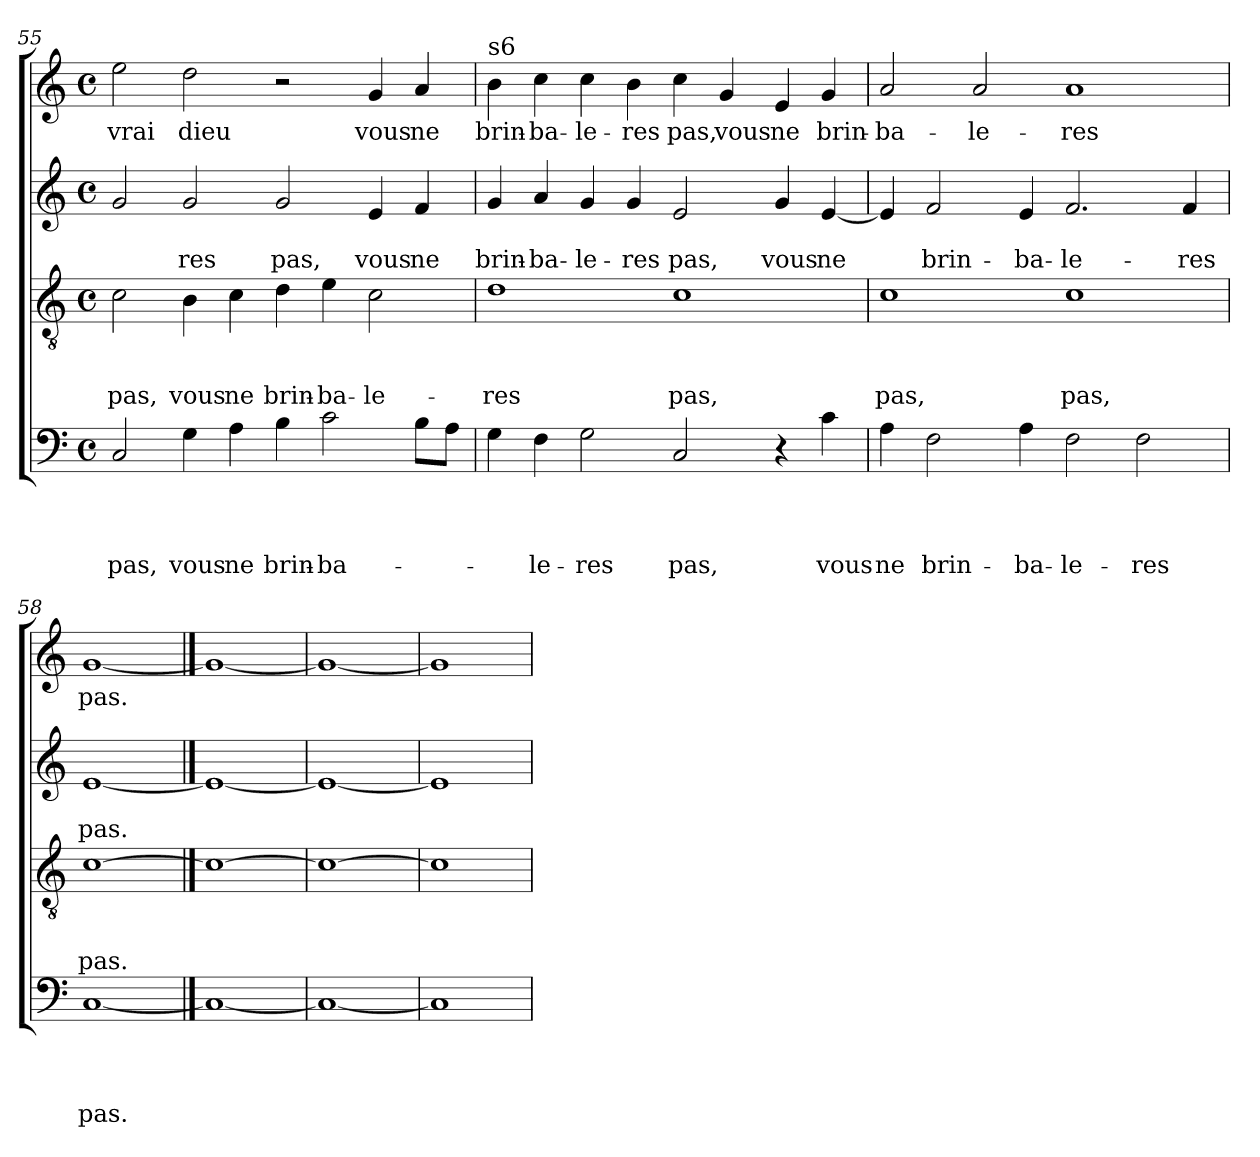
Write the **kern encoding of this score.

**kern	**text	**text	**text	**text	**kern	**text	**text	**text	**kern	**text	**text	**kern	**text
*part4	*part4	*part4	*part4	*part4	*part3	*part3	*part3	*part3	*part2	*part2	*part2	*part1	*part1
*staff4	*staff4	*staff4	*staff4	*staff4	*staff3	*staff3	*staff3	*staff3	*staff2	*staff2	*staff2	*staff1	*staff1
*clefF4	*	*	*	*	*clefGv2	*	*	*	*clefG2	*	*	*clefG2	*
*k[]	*	*	*	*	*k[]	*	*	*	*k[]	*	*	*k[]	*
*C:	*	*	*	*	*C:	*	*	*	*C:	*	*	*C:	*
*M4/4	*	*	*	*	*M4/4	*	*	*	*M4/4	*	*	*M4/4	*
*met(c)	*	*	*	*	*met(c)	*	*	*	*met(c)	*	*	*met(c)	*
=55	=55	=55	=55	=55	=55	=55	=55	=55	=55	=55	=55	=55	=55
!	!	!	!	!LO:LY:b	!	!	!	!LO:LY:b	!	!	!	!	!LO:LY:b
2C/	.	.	.	pas,	2c\	.	.	pas,	2g/	.	.	2ee\	vrai
!	!	!	!	!LO:LY:b	!	!	!	!LO:LY:b	!	!	!LO:LY:b	!	!LO:LY:b
4G\	.	.	.	vous	4B\	.	.	vous	2g/	.	-res	2dd\	dieu
!	!	!	!	!LO:LY:b	!	!	!	!LO:LY:b	!	!	!	!	!
4A\	.	.	.	ne	4c\	.	.	ne	.	.	.	.	.
!	!	!	!	!LO:LY:b	!	!	!	!LO:LY:b	!	!	!LO:LY:b	!	!
4B\	.	.	.	brin-	4d\	.	.	brin-	2g/	.	pas,	2r	.
!	!	!	!	!LO:LY:b	!	!	!	!LO:LY:b	!	!	!	!	!
2c\	.	.	.	-ba-	4e\	.	.	-ba-	.	.	.	.	.
!	!	!	!	!	!	!	!	!LO:LY:b	!	!	!LO:LY:b	!	!LO:LY:b
.	.	.	.	.	2c\	.	.	-le-	4e/	.	vous	4g/	vous
!	!	!	!	!	!	!	!	!	!	!	!LO:LY:b	!	!LO:LY:b
8B\L	.	.	.	.	.	.	.	.	4f/	.	ne	4a/	ne
8A\J	.	.	.	.	.	.	.	.	.	.	.	.	.
!!LO:LB:g=z
=56	=56	=56	=56	=56	=56	=56	=56	=56	=56	=56	=56	=56	=56
!	!	!	!	!	!	!	!	!	!	!	!	!LO:TX:a:t=s6	!
!	!	!	!	!	!	!	!	!LO:LY:b	!	!	!LO:LY:b	!	!LO:LY:b
4G\	.	.	.	.	1d	.	.	-res	4g/	.	brin-	4b\	brin-
!	!	!	!	!LO:LY:b	!	!	!	!	!	!	!LO:LY:b	!	!LO:LY:b
4F\	.	.	.	-le-	.	.	.	.	4a/	.	-ba-	4cc\	-ba-
!	!	!	!	!LO:LY:b	!	!	!	!	!	!	!LO:LY:b	!	!LO:LY:b
2G\	.	.	.	-res	.	.	.	.	4g/	.	-le-	4cc\	-le-
!	!	!	!	!	!	!	!	!	!	!	!LO:LY:b	!	!LO:LY:b
.	.	.	.	.	.	.	.	.	4g/	.	-res	4b\	-res
!	!	!	!	!LO:LY:b	!	!	!	!LO:LY:b	!	!	!LO:LY:b	!	!LO:LY:b
2C/	.	.	.	pas,	1c	.	.	pas,	2e/	.	pas,	4cc\	pas,
!	!	!	!	!	!	!	!	!	!	!	!	!	!LO:LY:b
.	.	.	.	.	.	.	.	.	.	.	.	4g/	vous
!	!	!	!	!	!	!	!	!	!	!	!LO:LY:b	!	!LO:LY:b
4r	.	.	.	.	.	.	.	.	4g/	.	vous	4e/	ne
!	!	!	!	!LO:LY:b	!	!	!	!	!	!	!LO:LY:b	!	!LO:LY:b
4c\	.	.	.	vous	.	.	.	.	[<4e/	.	ne	4g/	brin-
=57	=57	=57	=57	=57	=57	=57	=57	=57	=57	=57	=57	=57	=57
!	!	!	!	!LO:LY:b	!	!	!	!LO:LY:b	!	!	!	!	!LO:LY:b
4A\	.	.	.	ne	1c	.	.	pas,	4e/]	.	.	2a/	-ba-
!	!	!	!	!LO:LY:b	!	!	!	!	!	!	!LO:LY:b	!	!
2F\	.	.	.	brin-	.	.	.	.	2f/	.	brin-	.	.
!	!	!	!	!	!	!	!	!	!	!	!	!	!LO:LY:b
.	.	.	.	.	.	.	.	.	.	.	.	2a/	-le-
!	!	!	!	!LO:LY:b	!	!	!	!	!	!	!LO:LY:b	!	!
4A\	.	.	.	-ba-	.	.	.	.	4e/	.	-ba-	.	.
!	!	!	!	!LO:LY:b	!	!	!	!LO:LY:b	!	!	!LO:LY:b	!	!LO:LY:b
2F\	.	.	.	-le-	1c	.	.	pas,	2.f/	.	-le-	1a	-res
!	!	!	!	!LO:LY:b	!	!	!	!	!	!	!	!	!
2F\	.	.	.	-res	.	.	.	.	.	.	.	.	.
!	!	!	!	!	!	!	!	!	!	!	!LO:LY:b	!	!
.	.	.	.	.	.	.	.	.	4f/	.	-res	.	.
=58	=58	=58	=58	=58	=58	=58	=58	=58	=58	=58	=58	=58	=58
!	!	!	!	!LO:LY:b	!	!	!	!LO:LY:b	!	!	!LO:LY:b	!	!LO:LY:b
[1C	.	.	.	pas.	[1c	.	.	pas.	[1e	.	pas.	[1g	pas.
==59	==59	==59	==59	==59	==59	==59	==59	==59	==59	==59	==59	==59	==59
1C_	.	.	.	.	1c_	.	.	.	1e_	.	.	1g_	.
=60	=60	=60	=60	=60	=60	=60	=60	=60	=60	=60	=60	=60	=60
1C_	.	.	.	.	1c_	.	.	.	1e_	.	.	1g_	.
=61	=61	=61	=61	=61	=61	=61	=61	=61	=61	=61	=61	=61	=61
1C]	.	.	.	.	1c]	.	.	.	1e]	.	.	1g]	.
=	=	=	=	=	=	=	=	=	=	=	=	=	=
*-	*-	*-	*-	*-	*-	*-	*-	*-	*-	*-	*-	*-	*-
